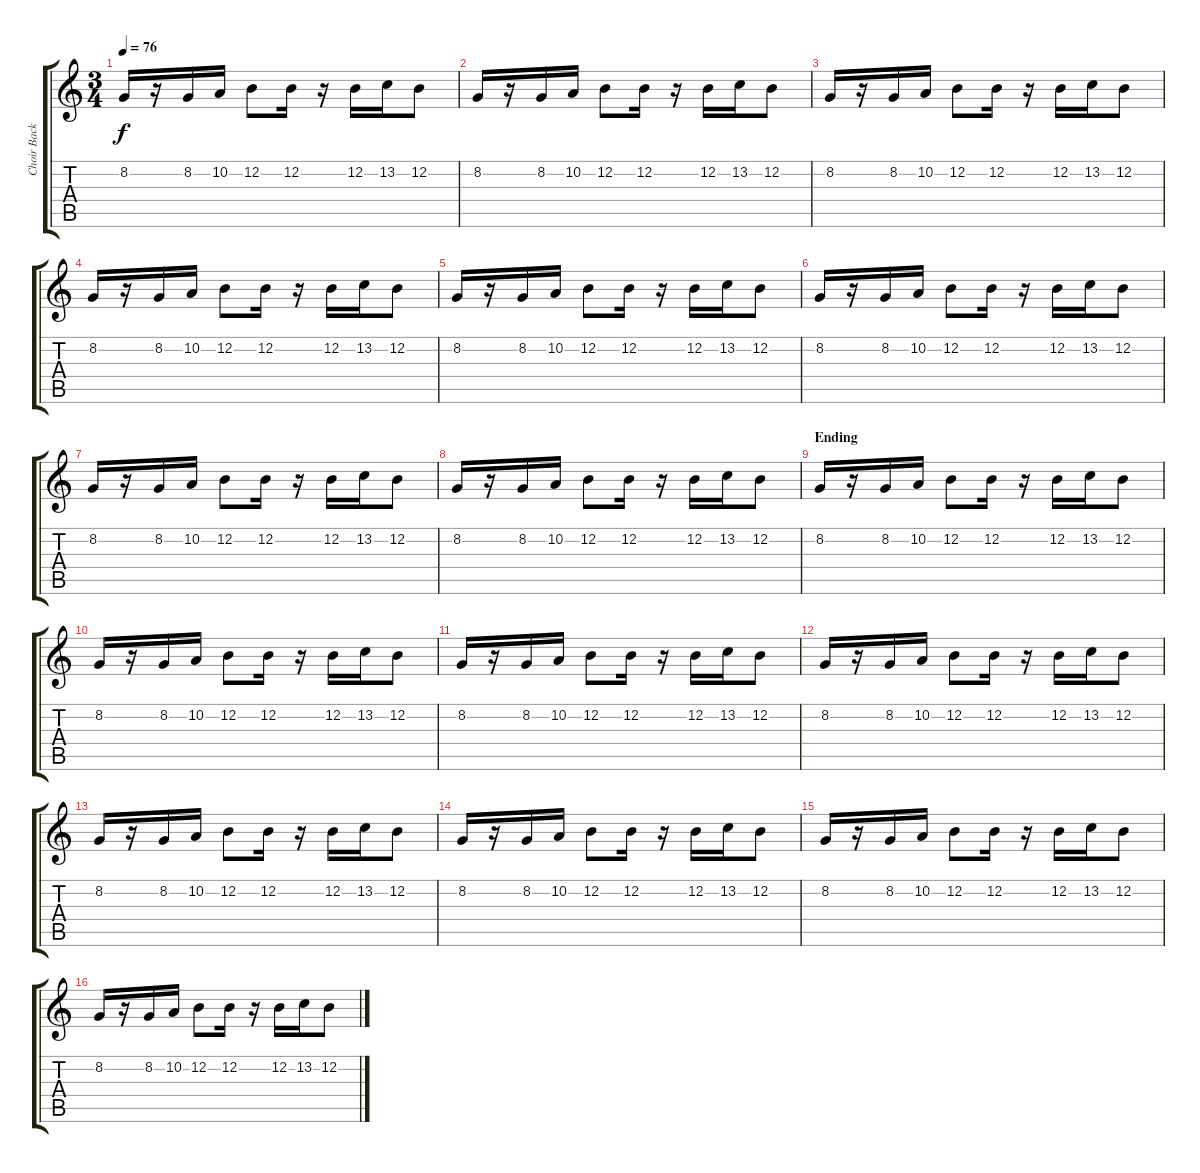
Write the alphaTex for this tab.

\track ("Choir Background" "Choir Back") {instrument choiraahs}
\staff {score tabs}
\tuning (E4 B3 G3 D3 A2 E2) {hide}
\ts (3 4)
\tempo 76
\clef g2
\ks c
8.2.16{dy f balance 0} r.16 8.2.16 10.2.16 12.2.8 12.2.16{balance 16} r.16 12.2.16 13.2.16 12.2.8 |
8.2.16{balance 0} r.16 8.2.16 10.2.16 12.2.8 12.2.16{balance 16} r.16 12.2.16 13.2.16 12.2.8 |
8.2.16{balance 0} r.16 8.2.16 10.2.16 12.2.8 12.2.16{balance 16} r.16 12.2.16 13.2.16 12.2.8 |
8.2.16{balance 0} r.16 8.2.16 10.2.16 12.2.8 12.2.16{balance 16} r.16 12.2.16 13.2.16 12.2.8 |
8.2.16{balance 0} r.16 8.2.16 10.2.16 12.2.8 12.2.16{balance 16} r.16 12.2.16 13.2.16 12.2.8 |
8.2.16{balance 0} r.16 8.2.16 10.2.16 12.2.8 12.2.16{balance 16} r.16 12.2.16 13.2.16 12.2.8 |
8.2.16{balance 0} r.16 8.2.16 10.2.16 12.2.8 12.2.16{balance 16} r.16 12.2.16 13.2.16 12.2.8 |
8.2.16{balance 0} r.16 8.2.16 10.2.16 12.2.8 12.2.16{balance 16} r.16 12.2.16 13.2.16 12.2.8 |
\section ("" "Ending")
8.2.16{balance 0} r.16 8.2.16 10.2.16 12.2.8 12.2.16{balance 16} r.16 12.2.16 13.2.16 12.2.8 |
8.2.16{balance 0} r.16 8.2.16 10.2.16 12.2.8 12.2.16{balance 16} r.16 12.2.16 13.2.16 12.2.8 |
8.2.16{balance 0} r.16 8.2.16 10.2.16 12.2.8 12.2.16{balance 16} r.16 12.2.16 13.2.16 12.2.8 |
8.2.16{balance 0} r.16 8.2.16 10.2.16 12.2.8 12.2.16{balance 16} r.16 12.2.16 13.2.16 12.2.8 |
8.2.16{balance 0} r.16 8.2.16 10.2.16 12.2.8 12.2.16{balance 16} r.16 12.2.16 13.2.16 12.2.8 |
8.2.16{balance 0} r.16 8.2.16 10.2.16 12.2.8 12.2.16{balance 16} r.16 12.2.16 13.2.16 12.2.8 |
8.2.16{balance 0} r.16 8.2.16 10.2.16 12.2.8 12.2.16{balance 16} r.16 12.2.16 13.2.16 12.2.8 |
8.2.16{balance 0} r.16 8.2.16 10.2.16 12.2.8 12.2.16{balance 16} r.16 12.2.16 13.2.16 12.2.8
